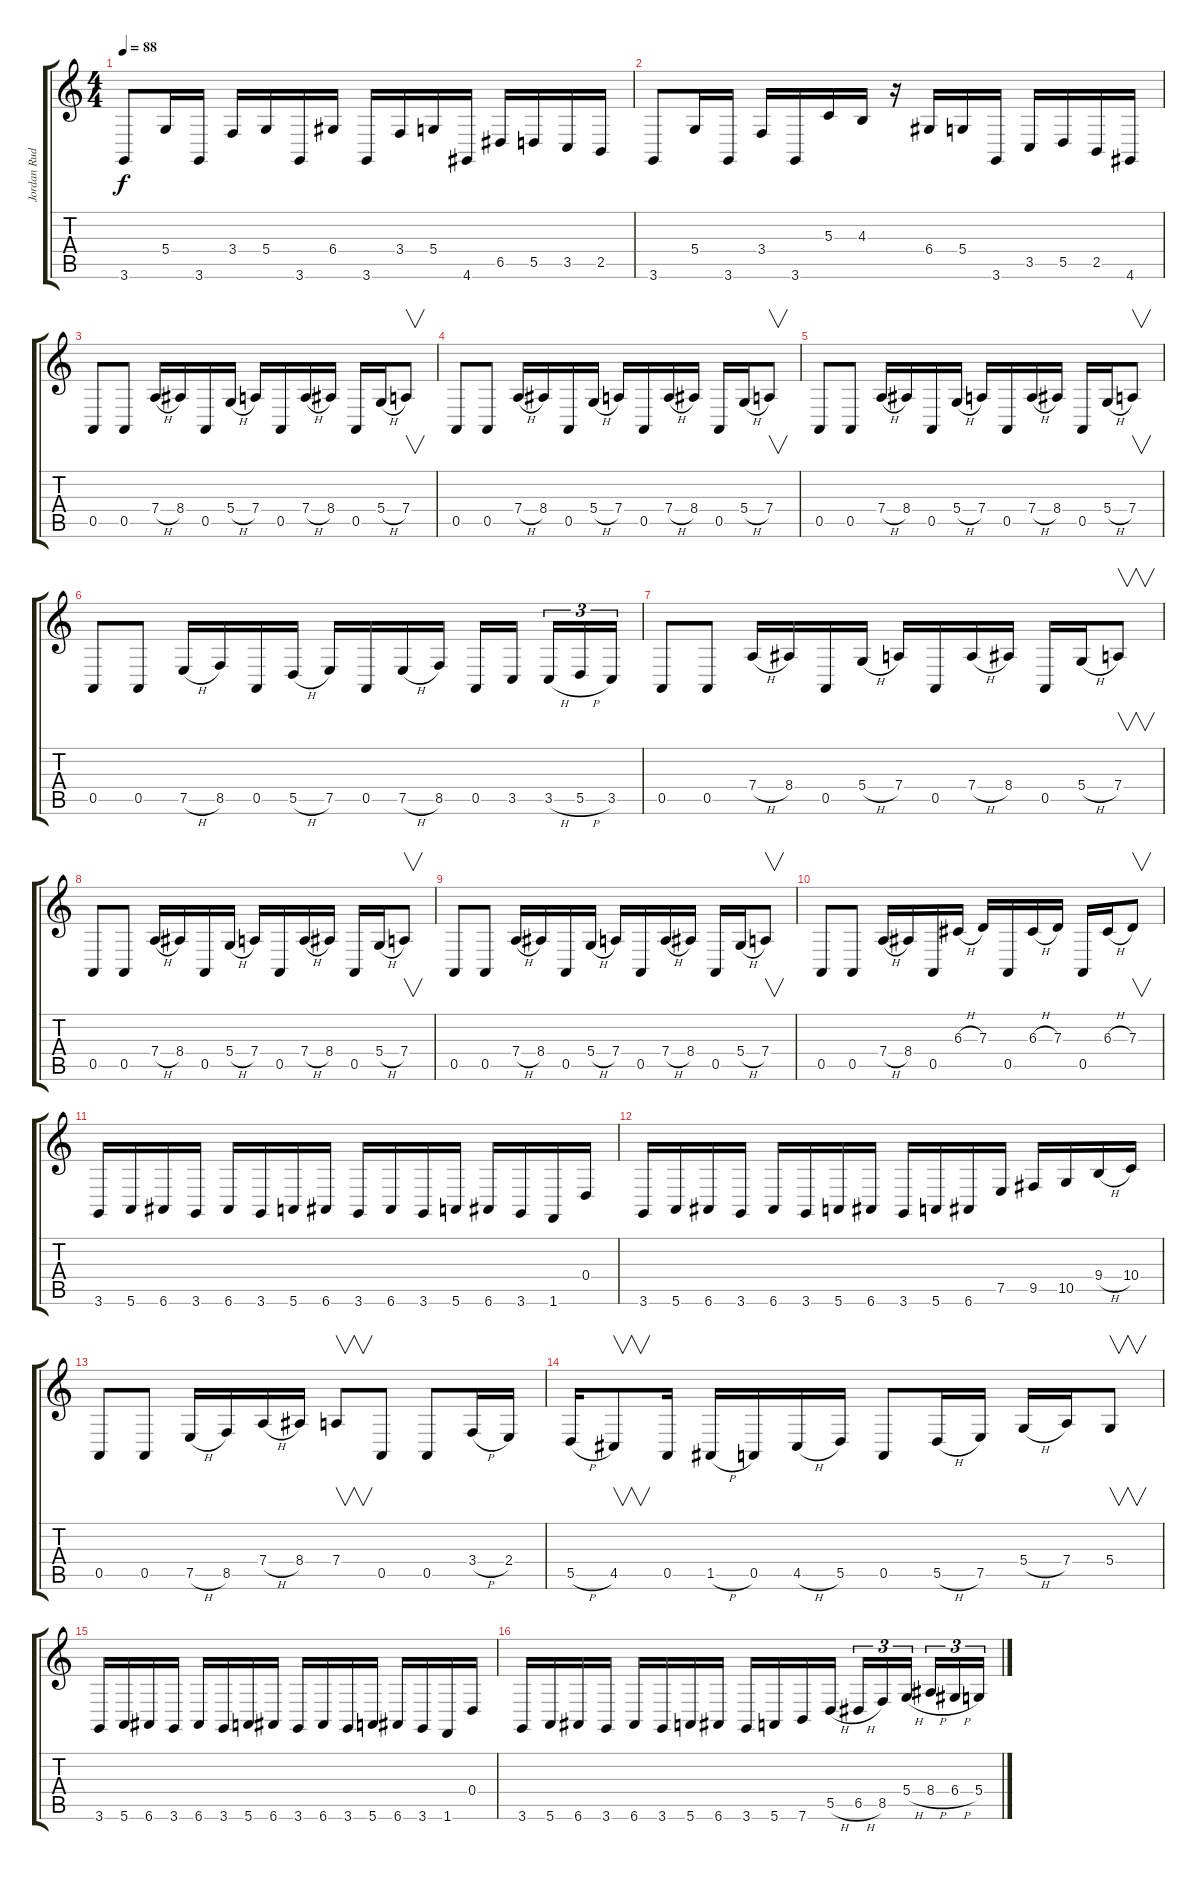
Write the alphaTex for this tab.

\track ("Jordan Rudess - Keyboard" "Jordan Rud") {instrument sitar}
\staff {score tabs}
\tuning (E4 B3 G3 D3 A2 E2) {hide}
\ts (4 4)
\tempo 88
\clef g2
\ks c
3.6.8{dy f} 5.4.16 3.6.16 3.4.16 5.4.16 3.6.16 6.4.16 3.6.16 3.4.16 5.4.16 4.6.16 6.5.16 5.5.16 3.5.16 2.5.16 |
3.6.8 5.4.16 3.6.16 3.4.16 3.6.16 5.3.16 4.3.16 r.16 6.4.16 5.4.16 3.6.16 3.5.16 5.5.16 2.5.16 4.6.16 |
0.5.8 0.5.8 7.4{h}.16 8.4.16 0.5.16 5.4{h}.16 7.4.16 0.5.16 7.4{h}.16 8.4.16 0.5.16 5.4{h}.16 7.4.8{v} |
0.5.8 0.5.8 7.4{h}.16 8.4.16 0.5.16 5.4{h}.16 7.4.16 0.5.16 7.4{h}.16 8.4.16 0.5.16 5.4{h}.16 7.4.8{v} |
0.5.8 0.5.8 7.4{h}.16 8.4.16 0.5.16 5.4{h}.16 7.4.16 0.5.16 7.4{h}.16 8.4.16 0.5.16 5.4{h}.16 7.4.8{v} |
0.5.8 0.5.8 7.5{h}.16 8.5.16 0.5.16 5.5{h}.16 7.5.16 0.5.16 7.5{h}.16 8.5.16 0.5.16 3.5.16 3.5{h}.16{tu (3 2)} 5.5{h}.16{tu (3 2)} 3.5.16{tu (3 2)} |
0.5.8 0.5.8 7.4{h}.16 8.4.16 0.5.16 5.4{h}.16 7.4.16 0.5.16 7.4{h}.16 8.4.16 0.5.16 5.4{h}.16 7.4.8{v} |
0.5.8 0.5.8 7.4{h}.16 8.4.16 0.5.16 5.4{h}.16 7.4.16 0.5.16 7.4{h}.16 8.4.16 0.5.16 5.4{h}.16 7.4.8{v} |
0.5.8 0.5.8 7.4{h}.16 8.4.16 0.5.16 5.4{h}.16 7.4.16 0.5.16 7.4{h}.16 8.4.16 0.5.16 5.4{h}.16 7.4.8{v} |
0.5.8 0.5.8 7.4{h}.16 8.4.16 0.5.16 6.3{h}.16 7.3.16 0.5.16 6.3{h}.16 7.3.16 0.5.16 6.3{h}.16 7.3.8{v} |
3.6.16 5.6.16 6.6.16 3.6.16 6.6.16 3.6.16 5.6.16 6.6.16 3.6.16 6.6.16 3.6.16 5.6.16 6.6.16 3.6.16 1.6.16 0.4.16 |
3.6.16 5.6.16 6.6.16 3.6.16 6.6.16 3.6.16 5.6.16 6.6.16 3.6.16 5.6.16 6.6.16 7.5.16 9.5.16 10.5.16 9.4{h}.16 10.4.16 |
0.5.8 0.5.8 7.5{h}.16 8.5.16 7.4{h}.16 8.4.16 7.4.8{v} 0.5.8 0.5.8 3.4{h}.16 2.4.16 |
5.5{h}.16 4.5.8{v} 0.5.16 1.5{h}.16 0.5.16 4.5{h}.16 5.5.16 0.5.8 5.5{h}.16 7.5.16 5.4{h}.16 7.4.16 5.4.8{v} |
3.6.16 5.6.16 6.6.16 3.6.16 6.6.16 3.6.16 5.6.16 6.6.16 3.6.16 6.6.16 3.6.16 5.6.16 6.6.16 3.6.16 1.6.16 0.4.16 |
3.6.16 5.6.16 6.6.16 3.6.16 6.6.16 3.6.16 5.6.16 6.6.16 3.6.16 5.6.16 7.6.16 5.5{h}.16 6.5{h}.16{tu (3 2)} 8.5.16{tu (3 2)} 5.4{h}.16{tu (3 2)} 8.4{h}.16{tu (3 2)} 6.4{h}.16{tu (3 2)} 5.4.16{tu (3 2)}
